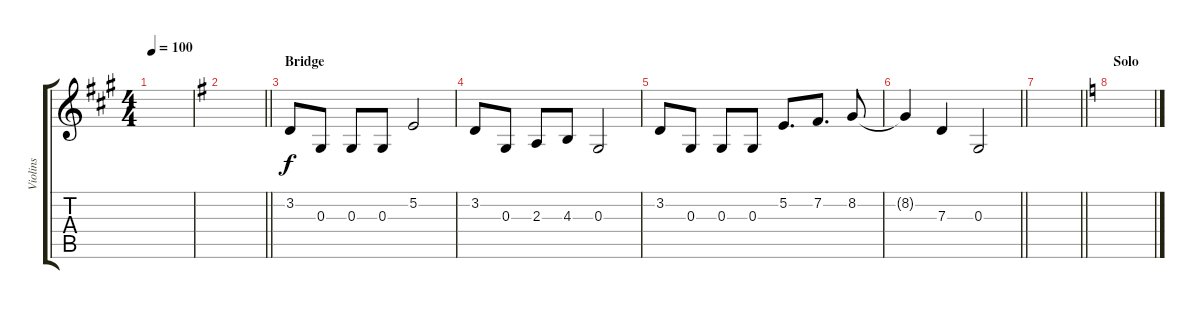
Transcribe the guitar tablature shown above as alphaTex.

\track ("Violins" "Violins") {instrument violin}
\staff {score tabs}
\tuning (E4 B3 G3 D3 A2 E2) {hide}
\ts (4 4)
\tempo 100
\clef g2
\ks a
|
\barLineRight lightlight
\ks g
|
\section ("" "Bridge")
3.2.8 0.3.8 0.3.8 0.3.8 5.2.2 |
3.2.8 0.3.8 2.3.8 4.3.8 0.3.2 |
3.2.8 0.3.8 0.3.8 0.3.8 5.2.8{d} 7.2.8{d} 8.2.8 |
\barLineRight lightlight
8.2{t}.4 7.3.4 0.3.2 |
\barLineRight lightlight
|
\section ("" "Solo")
\ks c
